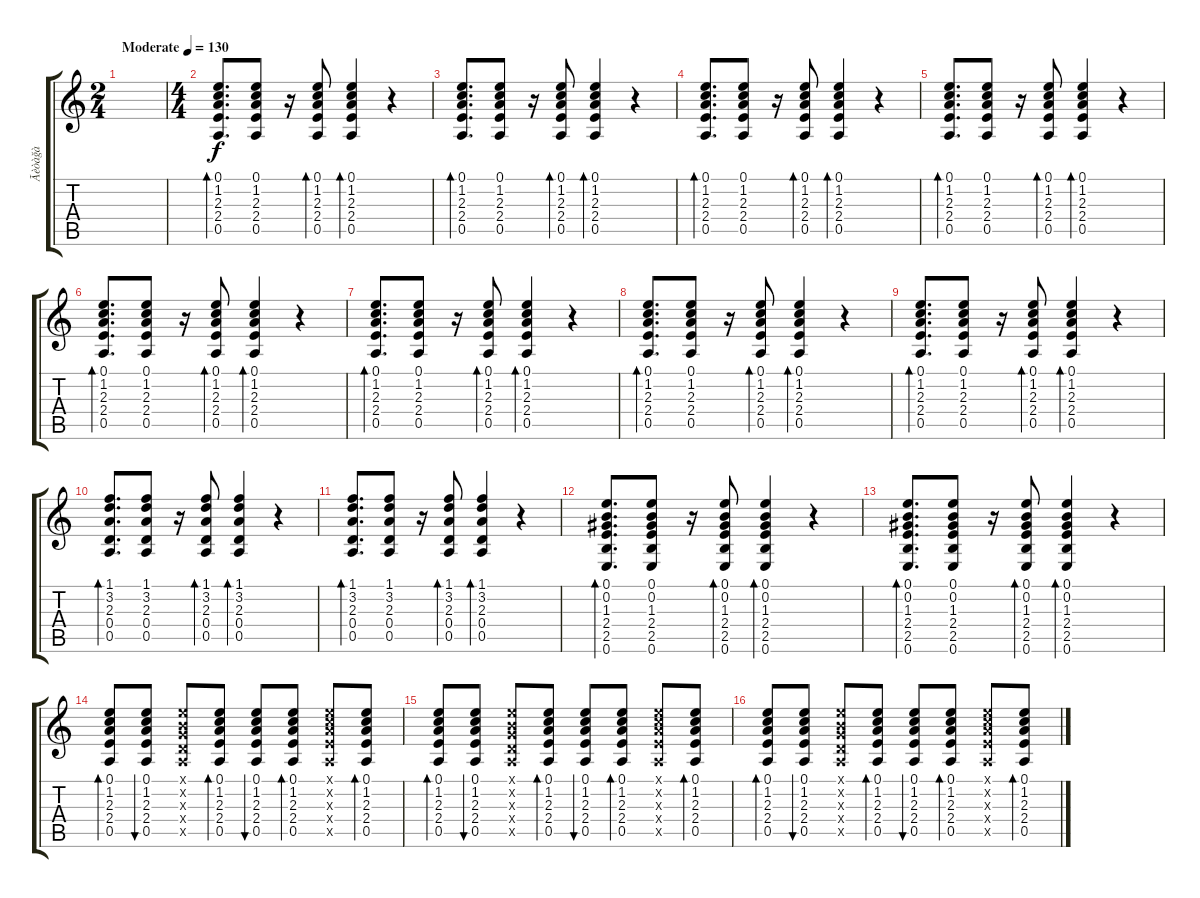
\track ("Ãèòàğà" "Ãèòàğà") {instrument electricguitarclean}
\staff {score tabs}
\tuning (E4 B3 G3 D3 A2 E2) {hide}
\ts (2 4)
\tempo (130 "Moderate")
\clef g2
\ks c
|
\ts (4 4)
(0.1 1.2 2.3 2.4 0.5).8{d bd 60} (0.1 1.2 2.3 2.4 0.5).8 r.16 (0.1 1.2 2.3 2.4 0.5).8{bd 60} (0.1 1.2 2.3 2.4 0.5).4{bd 60} r.4 |
(0.1 1.2 2.3 2.4 0.5).8{d bd 60} (0.1 1.2 2.3 2.4 0.5).8 r.16 (0.1 1.2 2.3 2.4 0.5).8{bd 60} (0.1 1.2 2.3 2.4 0.5).4{bd 60} r.4 |
(0.1 1.2 2.3 2.4 0.5).8{d bd 60} (0.1 1.2 2.3 2.4 0.5).8 r.16 (0.1 1.2 2.3 2.4 0.5).8{bd 60} (0.1 1.2 2.3 2.4 0.5).4{bd 60} r.4 |
(0.1 1.2 2.3 2.4 0.5).8{d bd 60} (0.1 1.2 2.3 2.4 0.5).8 r.16 (0.1 1.2 2.3 2.4 0.5).8{bd 60} (0.1 1.2 2.3 2.4 0.5).4{bd 60} r.4 |
(0.1 1.2 2.3 2.4 0.5).8{d bd 60} (0.1 1.2 2.3 2.4 0.5).8 r.16 (0.1 1.2 2.3 2.4 0.5).8{bd 60} (0.1 1.2 2.3 2.4 0.5).4{bd 60} r.4 |
(0.1 1.2 2.3 2.4 0.5).8{d bd 60} (0.1 1.2 2.3 2.4 0.5).8 r.16 (0.1 1.2 2.3 2.4 0.5).8{bd 60} (0.1 1.2 2.3 2.4 0.5).4{bd 60} r.4 |
(0.1 1.2 2.3 2.4 0.5).8{d bd 60} (0.1 1.2 2.3 2.4 0.5).8 r.16 (0.1 1.2 2.3 2.4 0.5).8{bd 60} (0.1 1.2 2.3 2.4 0.5).4{bd 60} r.4 |
(0.1 1.2 2.3 2.4 0.5).8{d bd 60} (0.1 1.2 2.3 2.4 0.5).8 r.16 (0.1 1.2 2.3 2.4 0.5).8{bd 60} (0.1 1.2 2.3 2.4 0.5).4{bd 60} r.4 |
(1.1 3.2 2.3 0.4 0.5).8{d bd 60} (1.1 3.2 2.3 0.4 0.5).8 r.16 (1.1 3.2 2.3 0.4 0.5).8{bd 60} (1.1 3.2 2.3 0.4 0.5).4{bd 60} r.4 |
(1.1 3.2 2.3 0.4 0.5).8{d bd 60} (1.1 3.2 2.3 0.4 0.5).8 r.16 (1.1 3.2 2.3 0.4 0.5).8{bd 60} (1.1 3.2 2.3 0.4 0.5).4{bd 60} r.4 |
(0.1 0.2 1.3 2.4 2.5 0.6).8{d bd 60} (0.1 0.2 1.3 2.4 2.5 0.6).8 r.16 (0.1 0.2 1.3 2.4 2.5 0.6).8{bd 60} (0.1 0.2 1.3 2.4 2.5 0.6).4{bd 60} r.4 |
(0.1 0.2 1.3 2.4 2.5 0.6).8{d bd 60} (0.1 0.2 1.3 2.4 2.5 0.6).8 r.16 (0.1 0.2 1.3 2.4 2.5 0.6).8{bd 60} (0.1 0.2 1.3 2.4 2.5 0.6).4{bd 60} r.4 |
(0.1 1.2 2.3 2.4 0.5).8{bd 60} (0.1 1.2 2.3 2.4 0.5).8{bu 60} (0.1{x} 0.2{x} 0.3{x} 0.4{x} 0.5{x}).8 (0.1 1.2 2.3 2.4 0.5).8{bd 60} (0.1 1.2 2.3 2.4 0.5).8{bu 60} (0.1 1.2 2.3 2.4 0.5).8{bd 60} (0.1{x} 1.2{x} 2.3{x} 2.4{x} 0.5{x}).8 (0.1 1.2 2.3 2.4 0.5).8{bd 60} |
(0.1 1.2 2.3 2.4 0.5).8{bd 60} (0.1 1.2 2.3 2.4 0.5).8{bu 60} (0.1{x} 0.2{x} 0.3{x} 0.4{x} 0.5{x}).8 (0.1 1.2 2.3 2.4 0.5).8{bd 60} (0.1 1.2 2.3 2.4 0.5).8{bu 60} (0.1 1.2 2.3 2.4 0.5).8{bd 60} (0.1{x} 1.2{x} 2.3{x} 2.4{x} 0.5{x}).8 (0.1 1.2 2.3 2.4 0.5).8{bd 60} |
(0.1 1.2 2.3 2.4 0.5).8{bd 60} (0.1 1.2 2.3 2.4 0.5).8{bu 60} (0.1{x} 0.2{x} 0.3{x} 0.4{x} 0.5{x}).8 (0.1 1.2 2.3 2.4 0.5).8{bd 60} (0.1 1.2 2.3 2.4 0.5).8{bu 60} (0.1 1.2 2.3 2.4 0.5).8{bd 60} (0.1{x} 1.2{x} 2.3{x} 2.4{x} 0.5{x}).8 (0.1 1.2 2.3 2.4 0.5).8{bd 60}
